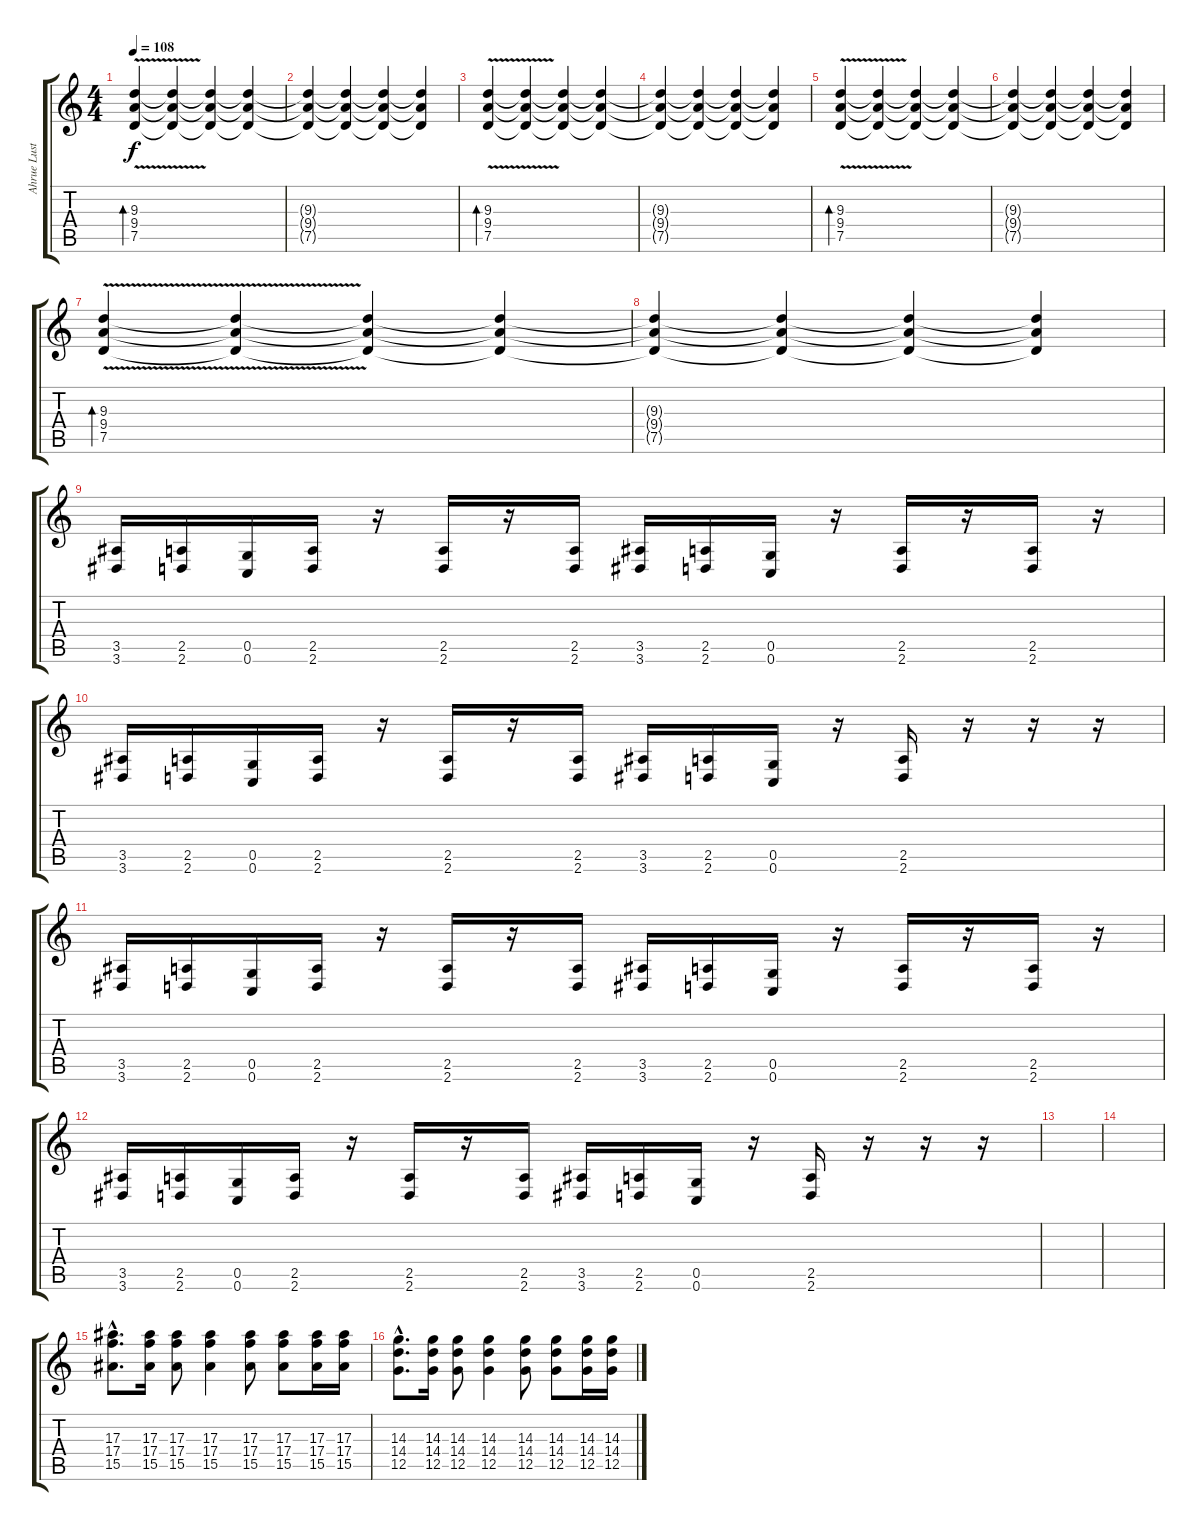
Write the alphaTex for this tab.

\track ("Ahrue Luster [Guitar]" "Ahrue Lust") {instrument distortionguitar}
\staff {score tabs}
\tuning (D4 A3 F3 C3 G2 C2) {hide}
\ts (4 4)
\tempo 108
\clef g2
\ks c
(9.3 9.4{v} 7.5).4{bd 480 dy f volume 8 balance 0 instrument fx4atmosphere} (9.3{t} 9.4{t} 7.5{t}).4 (9.3{t} 9.4{t} 7.5{t}).4 (9.3{t} 9.4{t} 7.5{t}).4 |
(9.3{t} 9.4{t} 7.5{t}).4{balance 16} (9.3{t} 9.4{t} 7.5{t}).4 (9.3{t} 9.4{t} 7.5{t}).4 (9.3{t} 9.4{t} 7.5{t}).4 |
(9.3 9.4{v} 7.5).4{bd 480 volume 8 balance 0 instrument fx4atmosphere} (9.3{t} 9.4{t} 7.5{t}).4 (9.3{t} 9.4{t} 7.5{t}).4 (9.3{t} 9.4{t} 7.5{t}).4 |
(9.3{t} 9.4{t} 7.5{t}).4{balance 16} (9.3{t} 9.4{t} 7.5{t}).4 (9.3{t} 9.4{t} 7.5{t}).4 (9.3{t} 9.4{t} 7.5{t}).4 |
(9.3 9.4{v} 7.5).4{bd 480 volume 8 balance 0 instrument fx4atmosphere} (9.3{t} 9.4{t} 7.5{t}).4 (9.3{t} 9.4{t} 7.5{t}).4 (9.3{t} 9.4{t} 7.5{t}).4 |
(9.3{t} 9.4{t} 7.5{t}).4{balance 16} (9.3{t} 9.4{t} 7.5{t}).4 (9.3{t} 9.4{t} 7.5{t}).4 (9.3{t} 9.4{t} 7.5{t}).4 |
(9.3 9.4{v} 7.5).4{bd 480 volume 8 balance 0 instrument fx4atmosphere} (9.3{t} 9.4{t} 7.5{t}).4 (9.3{t} 9.4{t} 7.5{t}).4 (9.3{t} 9.4{t} 7.5{t}).4 |
(9.3{t} 9.4{t} 7.5{t}).4{balance 16} (9.3{t} 9.4{t} 7.5{t}).4 (9.3{t} 9.4{t} 7.5{t}).4 (9.3{t} 9.4{t} 7.5{t}).4 |
(3.5 3.6).16{volume 16 balance 16 instrument distortionguitar} (2.5 2.6).16 (0.5 0.6).16 (2.5 2.6).16 r.16 (2.5 2.6).16 r.16 (2.5 2.6).16 (3.5 3.6).16 (2.5 2.6).16 (0.5 0.6).16 r.16 (2.5 2.6).16 r.16 (2.5 2.6).16 r.16 |
(3.5 3.6).16 (2.5 2.6).16 (0.5 0.6).16 (2.5 2.6).16 r.16 (2.5 2.6).16 r.16 (2.5 2.6).16 (3.5 3.6).16 (2.5 2.6).16 (0.5 0.6).16 r.16 (2.5 2.6).16 r.16 r.16 r.16 |
(3.5 3.6).16 (2.5 2.6).16 (0.5 0.6).16 (2.5 2.6).16 r.16 (2.5 2.6).16 r.16 (2.5 2.6).16 (3.5 3.6).16 (2.5 2.6).16 (0.5 0.6).16 r.16 (2.5 2.6).16 r.16 (2.5 2.6).16 r.16 |
(3.5 3.6).16 (2.5 2.6).16 (0.5 0.6).16 (2.5 2.6).16 r.16 (2.5 2.6).16 r.16 (2.5 2.6).16 (3.5 3.6).16 (2.5 2.6).16 (0.5 0.6).16 r.16 (2.5 2.6).16 r.16 r.16 r.16 |
|
|
(17.3{hac} 17.4{hac} 15.5{hac}).8{d volume 13 balance 8 instrument distortionguitar} (17.3 17.4 15.5).16 (17.3 17.4 15.5).8 (17.3 17.4 15.5).4 (17.3 17.4 15.5).8 (17.3 17.4 15.5).8 (17.3 17.4 15.5).16 (17.3 17.4 15.5).16 |
(14.3{hac} 14.4{hac} 12.5{hac}).8{d} (14.3 14.4 12.5).16 (14.3 14.4 12.5).8 (14.3 14.4 12.5).4 (14.3 14.4 12.5).8 (14.3 14.4 12.5).8 (14.3 14.4 12.5).16 (14.3 14.4 12.5).16
